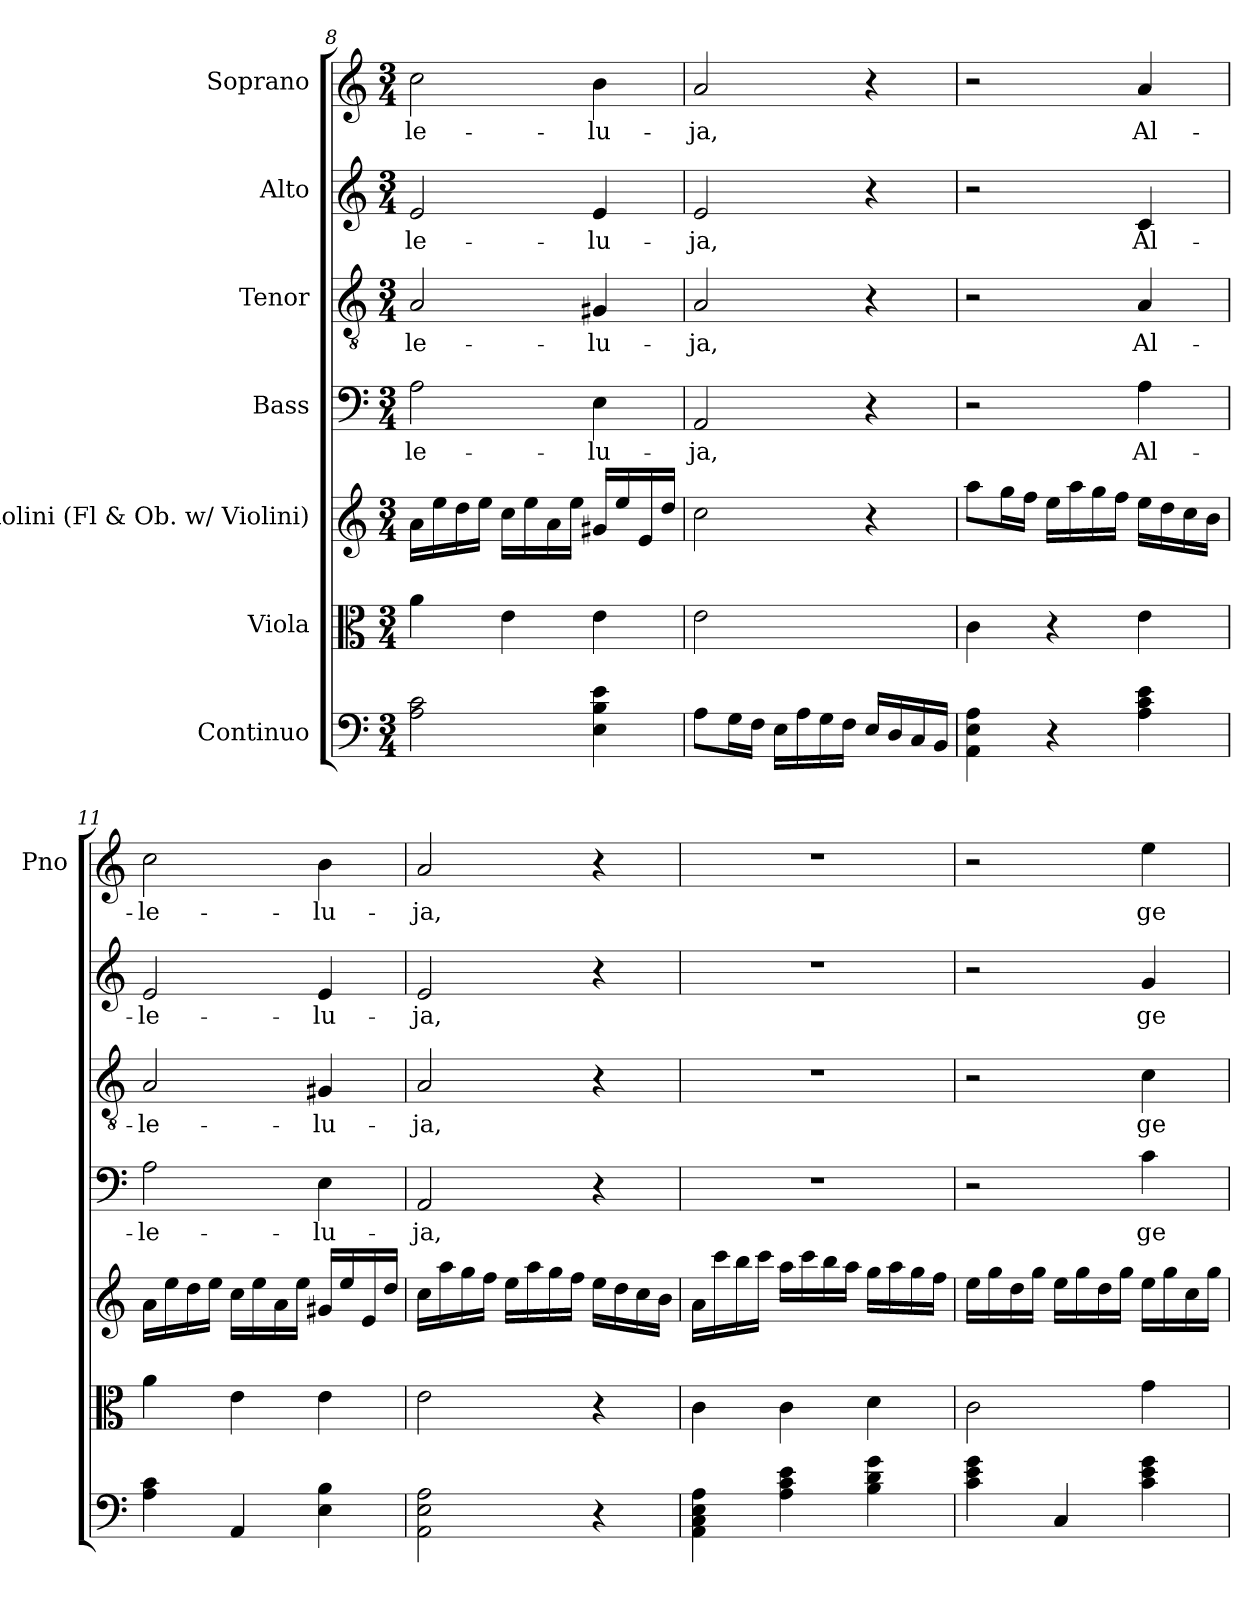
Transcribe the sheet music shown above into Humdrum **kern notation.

**kern	**kern	**kern	**kern	**text	**kern	**text	**kern	**text	**kern	**text
*part7	*part6	*part5	*part4	*part4	*part3	*part3	*part2	*part2	*part1	*part1
*staff7	*staff6	*staff5	*staff4	*staff4	*staff3	*staff3	*staff2	*staff2	*staff1	*staff1
*I"Continuo	*I"Viola	*I"Violini (Fl & Ob. w/ Violini)	*I"Bass	*	*I"Tenor	*	*I"Alto	*	*I"Soprano	*
*	*	*	*	*	*	*	*	*	*I'Pno	*
*clefF4	*clefC3	*clefG2	*clefF4	*	*clefGv2	*	*clefG2	*	*clefG2	*
*k[]	*k[]	*k[]	*k[]	*	*k[]	*	*k[]	*	*k[]	*
*a:	*a:	*a:	*a:	*	*a:	*	*a:	*	*a:	*
*M3/4	*M3/4	*M3/4	*M3/4	*	*M3/4	*	*M3/4	*	*M3/4	*
=8	=8	=8	=8	=8	=8	=8	=8	=8	=8	=8
2A\ 2c\	4a\	16a\LL	2A\	-le-	2A/	-le-	2e/	-le-	2cc\	-le-
.	.	16ee\	.	.	.	.	.	.	.	.
.	.	16dd\	.	.	.	.	.	.	.	.
.	.	16ee\JJ	.	.	.	.	.	.	.	.
.	4e\	16cc\LL	.	.	.	.	.	.	.	.
.	.	16ee\	.	.	.	.	.	.	.	.
.	.	16a\	.	.	.	.	.	.	.	.
.	.	16ee\JJ	.	.	.	.	.	.	.	.
4E\ 4B\ 4e\	4e\	16g#X/LL	4E\	-lu-	4G#X/	-lu-	4e/	-lu-	4b\	-lu-
.	.	16ee/	.	.	.	.	.	.	.	.
.	.	16e/	.	.	.	.	.	.	.	.
.	.	16dd/JJ	.	.	.	.	.	.	.	.
=9	=9	=9	=9	=9	=9	=9	=9	=9	=9	=9
8A\L	2e\	2cc\	2AA/	-ja,	2A/	-ja,	2e/	-ja,	2a/	-ja,
16G\L	.	.	.	.	.	.	.	.	.	.
16F\JJ	.	.	.	.	.	.	.	.	.	.
16E\LL	.	.	.	.	.	.	.	.	.	.
16A\	.	.	.	.	.	.	.	.	.	.
16G\	.	.	.	.	.	.	.	.	.	.
16F\JJ	.	.	.	.	.	.	.	.	.	.
16E/LL	4ryy	4r	4r	.	4r	.	4r	.	4r	.
16D/	.	.	.	.	.	.	.	.	.	.
16C/	.	.	.	.	.	.	.	.	.	.
16BB/JJ	.	.	.	.	.	.	.	.	.	.
!!LO:PB:g=z
=10	=10	=10	=10	=10	=10	=10	=10	=10	=10	=10
4AA\ 4E\ 4A\	4c\	8aa\L	2r	.	2r	.	2r	.	2r	.
.	.	16gg\L	.	.	.	.	.	.	.	.
.	.	16ff\JJ	.	.	.	.	.	.	.	.
4r	4r	16ee\LL	.	.	.	.	.	.	.	.
.	.	16aa\	.	.	.	.	.	.	.	.
.	.	16gg\	.	.	.	.	.	.	.	.
.	.	16ff\JJ	.	.	.	.	.	.	.	.
4A\ 4c\ 4e\	4e\	16ee\LL	4A\	Al-	4A/	Al-	4c/	Al-	4a/	Al-
.	.	16dd\	.	.	.	.	.	.	.	.
.	.	16cc\	.	.	.	.	.	.	.	.
.	.	16b\JJ	.	.	.	.	.	.	.	.
=11	=11	=11	=11	=11	=11	=11	=11	=11	=11	=11
4A\ 4c\	4a\	16a\LL	2A\	-­le-	2A/	-­le-	2e/	-­le-	2cc\	-­le-
.	.	16ee\	.	.	.	.	.	.	.	.
.	.	16dd\	.	.	.	.	.	.	.	.
.	.	16ee\JJ	.	.	.	.	.	.	.	.
4AA/	4e\	16cc\LL	.	.	.	.	.	.	.	.
.	.	16ee\	.	.	.	.	.	.	.	.
.	.	16a\	.	.	.	.	.	.	.	.
.	.	16ee\JJ	.	.	.	.	.	.	.	.
4E\ 4B\	4e\	16g#X/LL	4E\	-lu-	4G#X/	-lu-	4e/	-lu-	4b\	-lu-
.	.	16ee/	.	.	.	.	.	.	.	.
.	.	16e/	.	.	.	.	.	.	.	.
.	.	16dd/JJ	.	.	.	.	.	.	.	.
=12	=12	=12	=12	=12	=12	=12	=12	=12	=12	=12
2AA\ 2E\ 2A\	2e\	16cc\LL	2AA/	-ja,	2A/	-ja,	2e/	-ja,	2a/	-ja,
.	.	16aa\	.	.	.	.	.	.	.	.
.	.	16gg\	.	.	.	.	.	.	.	.
.	.	16ff\JJ	.	.	.	.	.	.	.	.
.	.	16ee\LL	.	.	.	.	.	.	.	.
.	.	16aa\	.	.	.	.	.	.	.	.
.	.	16gg\	.	.	.	.	.	.	.	.
.	.	16ff\JJ	.	.	.	.	.	.	.	.
4r	4r	16ee\LL	4r	.	4r	.	4r	.	4r	.
.	.	16dd\	.	.	.	.	.	.	.	.
.	.	16cc\	.	.	.	.	.	.	.	.
.	.	16b\JJ	.	.	.	.	.	.	.	.
=13	=13	=13	=13	=13	=13	=13	=13	=13	=13	=13
4AA\ 4C\ 4E\ 4A\	4c\	16a\LL	2.r	.	2.r	.	2.r	.	2.r	.
.	.	16ccc\	.	.	.	.	.	.	.	.
.	.	16bb\	.	.	.	.	.	.	.	.
.	.	16ccc\JJ	.	.	.	.	.	.	.	.
4A\ 4c\ 4e\	4c\	16aa\LL	.	.	.	.	.	.	.	.
.	.	16ccc\	.	.	.	.	.	.	.	.
.	.	16bb\	.	.	.	.	.	.	.	.
.	.	16aa\JJ	.	.	.	.	.	.	.	.
4B\ 4d\ 4g\	4d\	16gg\LL	.	.	.	.	.	.	.	.
.	.	16aa\	.	.	.	.	.	.	.	.
.	.	16gg\	.	.	.	.	.	.	.	.
.	.	16ff\JJ	.	.	.	.	.	.	.	.
=14	=14	=14	=14	=14	=14	=14	=14	=14	=14	=14
4c\ 4e\ 4g\	2c\	16ee\LL	2r	.	2r	.	2r	.	2r	.
.	.	16gg\	.	.	.	.	.	.	.	.
.	.	16dd\	.	.	.	.	.	.	.	.
.	.	16gg\JJ	.	.	.	.	.	.	.	.
4C/	.	16ee\LL	.	.	.	.	.	.	.	.
.	.	16gg\	.	.	.	.	.	.	.	.
.	.	16dd\	.	.	.	.	.	.	.	.
.	.	16gg\JJ	.	.	.	.	.	.	.	.
4c\ 4e\ 4g\	4g\	16ee\LL	4c\	ge-	4c\	ge-	4g/	ge-	4ee\	ge-
.	.	16gg\	.	.	.	.	.	.	.	.
.	.	16cc\	.	.	.	.	.	.	.	.
.	.	16gg\JJ	.	.	.	.	.	.	.	.
=	=	=	=	=	=	=	=	=	=	=
*-	*-	*-	*-	*-	*-	*-	*-	*-	*-	*-
